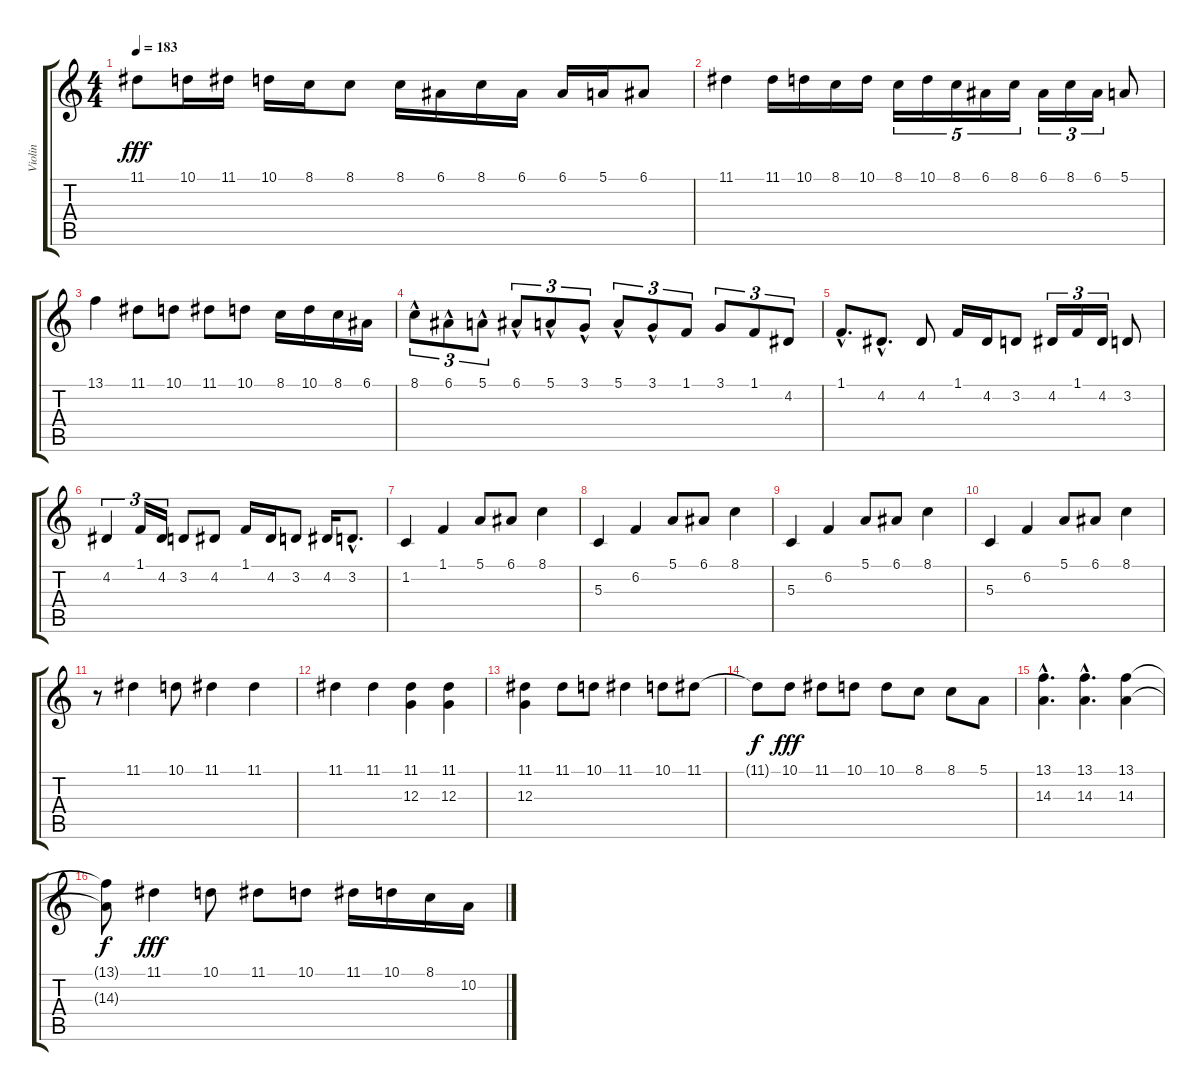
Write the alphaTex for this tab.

\track ("Violin" "Violin") {instrument pad6metallic}
\staff {score tabs}
\tuning (E4 B3 G3 D3 A2 E2) {hide}
\ts (4 4)
\tempo 183
\clef g2
\ks c
11.1.8{dy fff} 10.1.16 11.1.16 10.1.16 8.1.16 8.1.8 8.1.16 6.1.16 8.1.16 6.1.16 6.1.16 5.1.16 6.1.8 |
11.1.4 11.1.16 10.1.16 8.1.16 10.1.16 8.1.16{tu (5 4)} 10.1.16{tu (5 4)} 8.1.16{tu (5 4)} 6.1.16{tu (5 4)} 8.1.16{tu (5 4)} 6.1.16{tu (3 2)} 8.1.16{tu (3 2)} 6.1.16{tu (3 2)} 5.1.8 |
13.1.4 11.1.8 10.1.8 11.1.8 10.1.8 8.1.16 10.1.16 8.1.16 6.1.16 |
8.1{hac}.8{tu (3 2)} 6.1{hac}.8{tu (3 2)} 5.1{hac}.8{tu (3 2)} 6.1{hac}.8{tu (3 2)} 5.1{hac}.8{tu (3 2)} 3.1{hac}.8{tu (3 2)} 5.1{hac}.8{tu (3 2)} 3.1{hac}.8{tu (3 2)} 1.1.8{tu (3 2)} 3.1.8{tu (3 2)} 1.1.8{tu (3 2)} 4.2.8{tu (3 2)} |
1.1{hac}.8{d} 4.2{hac}.8{d} 4.2.8 1.1.16 4.2.16 3.2.8 4.2.16{tu (3 2)} 1.1.16{tu (3 2)} 4.2.16{tu (3 2)} 3.2.8 |
4.2.4{tu (3 2)} 1.1.16{tu (3 2)} 4.2.16{tu (3 2)} 3.2.8 4.2.8 1.1.16 4.2.16 3.2.8 4.2.16 3.2{hac}.8{d} |
1.2.4 1.1.4 5.1.8 6.1.8 8.1.4 |
5.3.4 6.2.4 5.1.8 6.1.8 8.1.4 |
5.3.4 6.2.4 5.1.8 6.1.8 8.1.4 |
5.3.4 6.2.4 5.1.8 6.1.8 8.1.4 |
r.8 11.1.4 10.1.8 11.1.4 11.1.4 |
11.1.4 11.1.4 (11.1 12.3).4 (11.1 12.3).4 |
(11.1 12.3).4 11.1.8 10.1.8 11.1.4 10.1.8 11.1.8 |
11.1{t}.8{dy f} 10.1.8{dy fff} 11.1.8 10.1.8 10.1.8 8.1.8 8.1.8 5.1.8 |
(13.1{hac} 14.3{hac}).4{d} (13.1{hac} 14.3{hac}).4{d} (13.1 14.3).4 |
(13.1{t} 14.3{t}).8{dy f} 11.1.4{dy fff} 10.1.8 11.1.8 10.1.8 11.1.16 10.1.16 8.1.16 10.2.16
